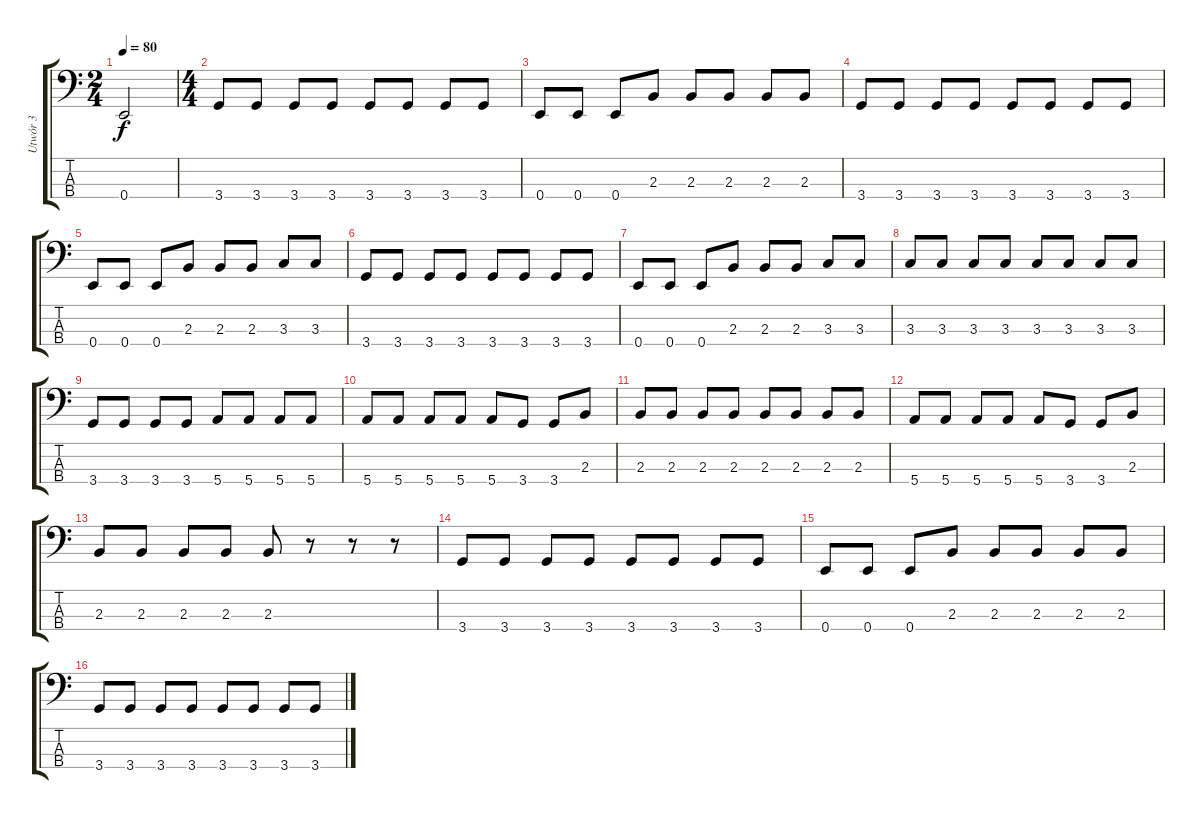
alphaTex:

\track ("Utwór 3" "Utwór 3") {instrument electricbassfinger}
\staff {score tabs}
\tuning (G2 D2 A1 E1) {hide}
\ts (2 4)
\tempo 80
\clef f4
\ks c
0.4.2{dy f} |
\ts (4 4)
3.4.8 3.4.8 3.4.8 3.4.8 3.4.8 3.4.8 3.4.8 3.4.8 |
0.4.8 0.4.8 0.4.8 2.3.8 2.3.8 2.3.8 2.3.8 2.3.8 |
3.4.8 3.4.8 3.4.8 3.4.8 3.4.8 3.4.8 3.4.8 3.4.8 |
0.4.8 0.4.8 0.4.8 2.3.8 2.3.8 2.3.8 3.3.8 3.3.8 |
3.4.8 3.4.8 3.4.8 3.4.8 3.4.8 3.4.8 3.4.8 3.4.8 |
0.4.8 0.4.8 0.4.8 2.3.8 2.3.8 2.3.8 3.3.8 3.3.8 |
3.3.8 3.3.8 3.3.8 3.3.8 3.3.8 3.3.8 3.3.8 3.3.8 |
3.4.8 3.4.8 3.4.8 3.4.8 5.4.8 5.4.8 5.4.8 5.4.8 |
5.4.8 5.4.8 5.4.8 5.4.8 5.4.8 3.4.8 3.4.8 2.3.8 |
2.3.8 2.3.8 2.3.8 2.3.8 2.3.8 2.3.8 2.3.8 2.3.8 |
5.4.8 5.4.8 5.4.8 5.4.8 5.4.8 3.4.8 3.4.8 2.3.8 |
2.3.8 2.3.8 2.3.8 2.3.8 2.3.8 r.8 r.8 r.8 |
3.4.8 3.4.8 3.4.8 3.4.8 3.4.8 3.4.8 3.4.8 3.4.8 |
0.4.8 0.4.8 0.4.8 2.3.8 2.3.8 2.3.8 2.3.8 2.3.8 |
3.4.8 3.4.8 3.4.8 3.4.8 3.4.8 3.4.8 3.4.8 3.4.8
